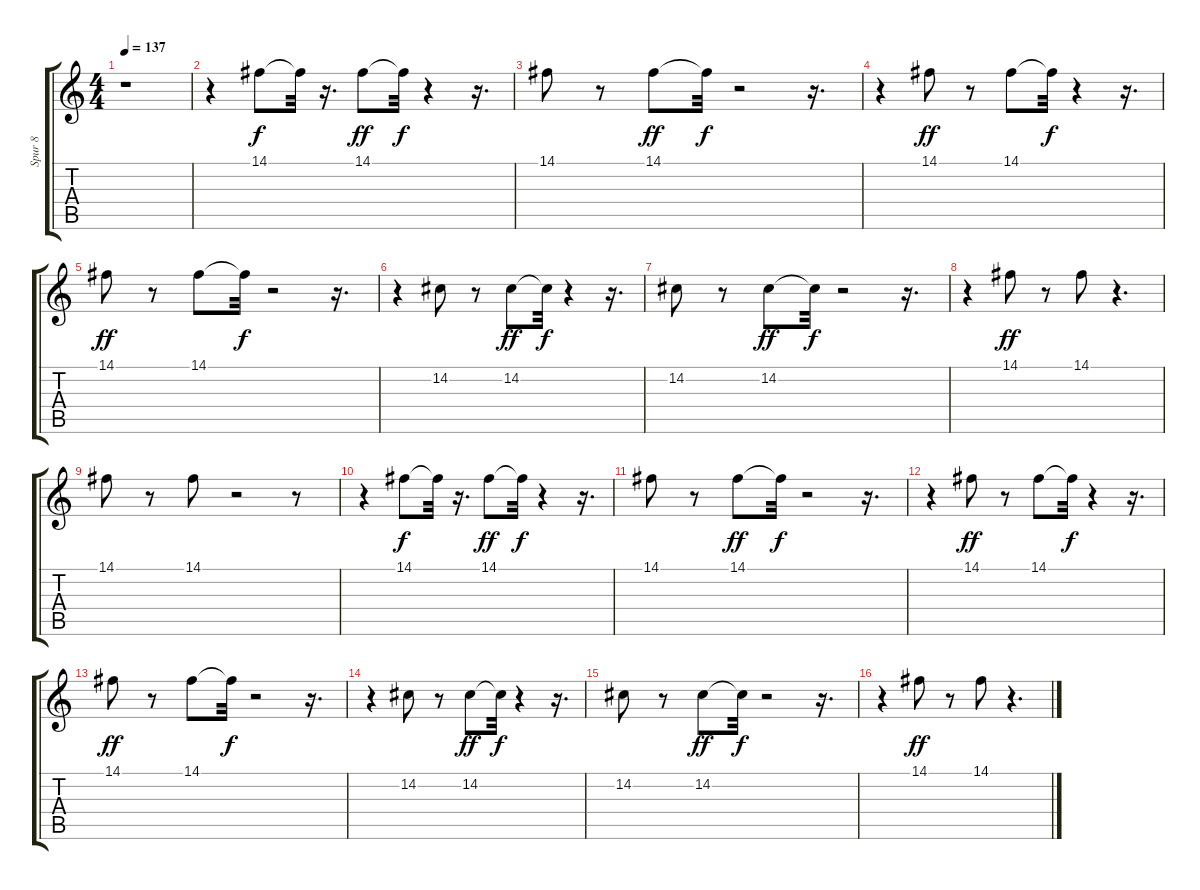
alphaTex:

\track ("Spur 8" "Spur 8") {instrument rockorgan}
\staff {score tabs}
\tuning (E4 B3 G3 D3 A2 E2) {hide}
\ts (4 4)
\tempo 137
\clef g2
\ks c
r.1{dy ff} |
r.4 14.1.8{dy f} 14.1{t}.32 r.16{d} 14.1.8{dy ff} 14.1{t}.32{dy f} r.4 r.16{d} |
14.1.8 r.8 14.1.8{dy ff} 14.1{t}.32{dy f} r.2 r.16{d} |
r.4 14.1.8{dy ff} r.8 14.1.8 14.1{t}.32{dy f} r.4 r.16{d} |
14.1.8{dy ff} r.8 14.1.8 14.1{t}.32{dy f} r.2 r.16{d} |
r.4 14.2.8 r.8 14.2.8{dy ff} 14.2{t}.32{dy f} r.4 r.16{d} |
14.2.8 r.8 14.2.8{dy ff} 14.2{t}.32{dy f} r.2 r.16{d} |
r.4 14.1.8{dy ff} r.8 14.1.8 r.4{d} |
14.1.8 r.8 14.1.8 r.2 r.8 |
r.4 14.1.8{dy f} 14.1{t}.32 r.16{d} 14.1.8{dy ff} 14.1{t}.32{dy f} r.4 r.16{d} |
14.1.8 r.8 14.1.8{dy ff} 14.1{t}.32{dy f} r.2 r.16{d} |
r.4 14.1.8{dy ff} r.8 14.1.8 14.1{t}.32{dy f} r.4 r.16{d} |
14.1.8{dy ff} r.8 14.1.8 14.1{t}.32{dy f} r.2 r.16{d} |
r.4 14.2.8 r.8 14.2.8{dy ff} 14.2{t}.32{dy f} r.4 r.16{d} |
14.2.8 r.8 14.2.8{dy ff} 14.2{t}.32{dy f} r.2 r.16{d} |
r.4 14.1.8{dy ff} r.8 14.1.8 r.4{d}
